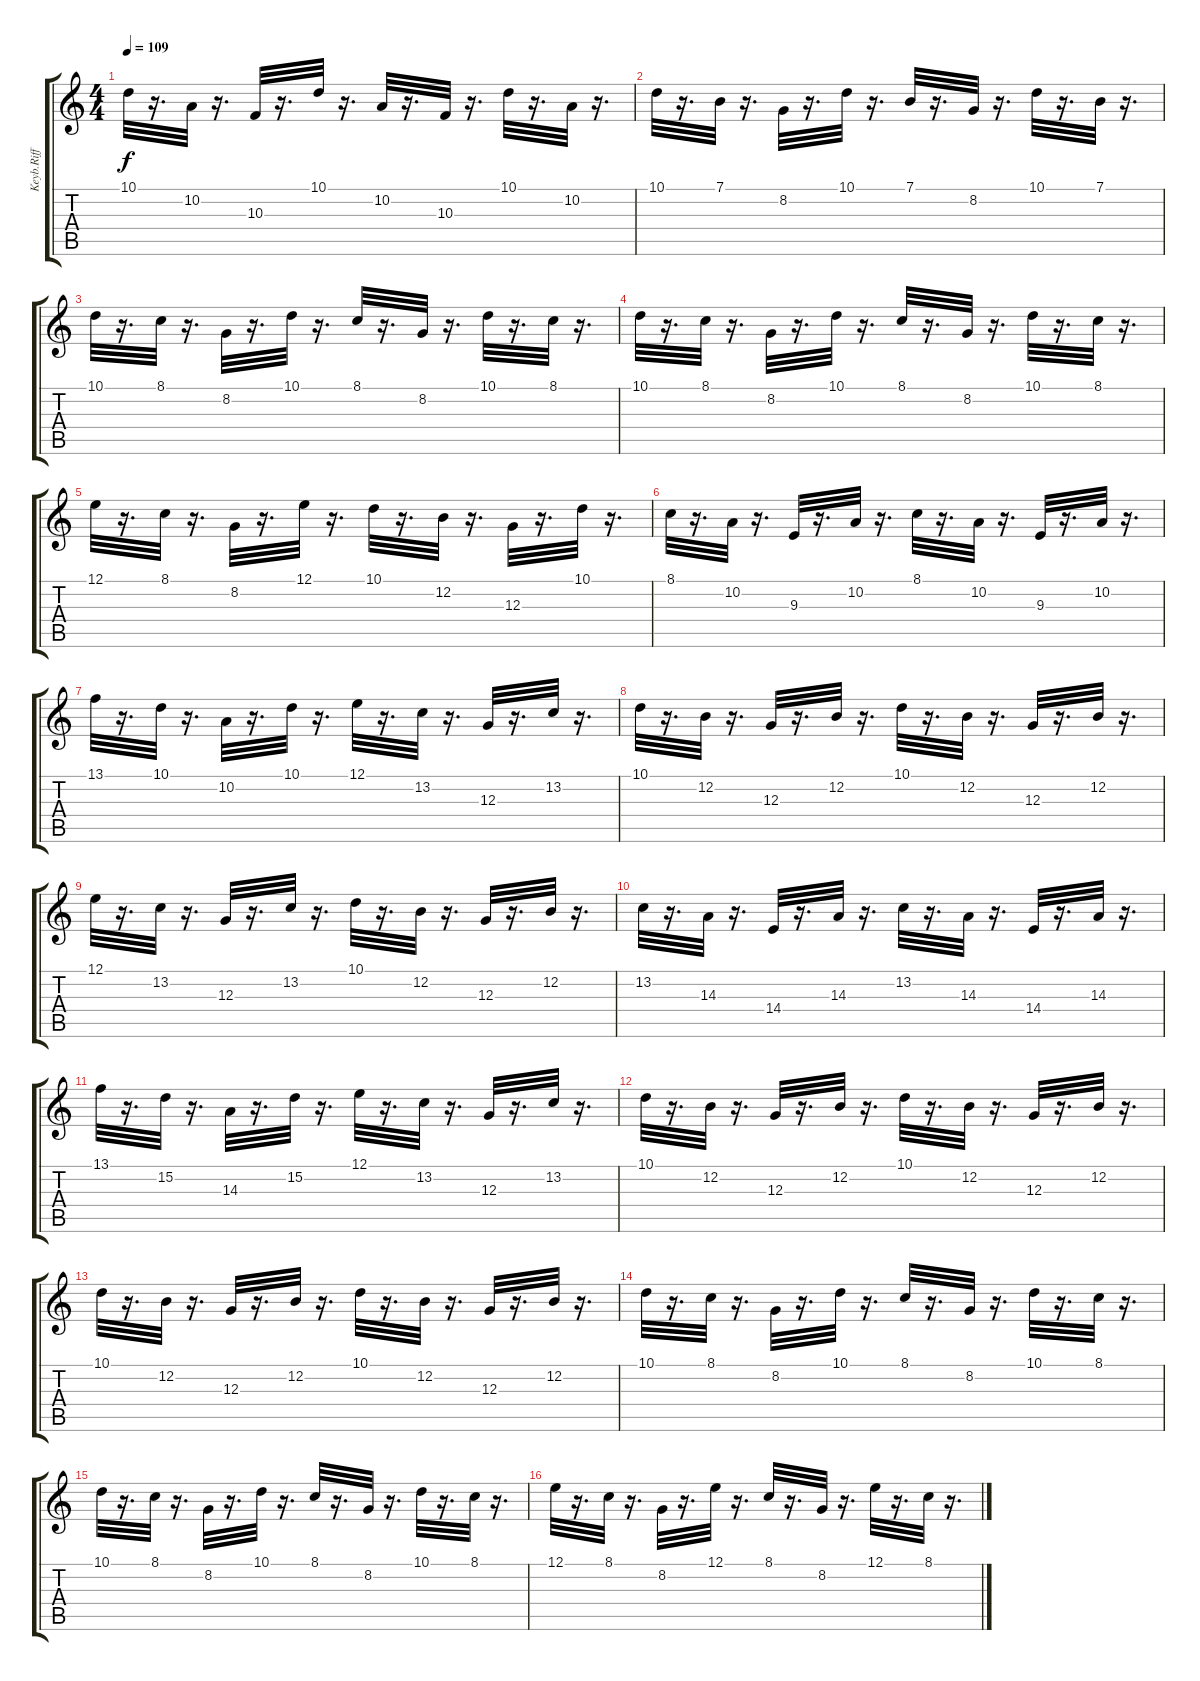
\track ("Keyb.Riff" "Keyb.Riff") {instrument fx4atmosphere}
\staff {score tabs}
\tuning (E4 B3 G3 D3 A2 E2) {hide}
\ts (4 4)
\tempo 109
\clef g2
\ks c
10.1.32{dy f} r.16{d} 10.2.32 r.16{d} 10.3.32 r.16{d} 10.1.32 r.16{d} 10.2.32 r.16{d} 10.3.32 r.16{d} 10.1.32 r.16{d} 10.2.32 r.16{d} |
10.1.32 r.16{d} 7.1.32 r.16{d} 8.2.32 r.16{d} 10.1.32 r.16{d} 7.1.32 r.16{d} 8.2.32 r.16{d} 10.1.32 r.16{d} 7.1.32 r.16{d} |
10.1.32 r.16{d} 8.1.32 r.16{d} 8.2.32 r.16{d} 10.1.32 r.16{d} 8.1.32 r.16{d} 8.2.32 r.16{d} 10.1.32 r.16{d} 8.1.32 r.16{d} |
10.1.32 r.16{d} 8.1.32 r.16{d} 8.2.32 r.16{d} 10.1.32 r.16{d} 8.1.32 r.16{d} 8.2.32 r.16{d} 10.1.32 r.16{d} 8.1.32 r.16{d} |
12.1.32 r.16{d} 8.1.32 r.16{d} 8.2.32 r.16{d} 12.1.32 r.16{d} 10.1.32 r.16{d} 12.2.32 r.16{d} 12.3.32 r.16{d} 10.1.32 r.16{d} |
8.1.32 r.16{d} 10.2.32 r.16{d} 9.3.32 r.16{d} 10.2.32 r.16{d} 8.1.32 r.16{d} 10.2.32 r.16{d} 9.3.32 r.16{d} 10.2.32 r.16{d} |
13.1.32 r.16{d} 10.1.32 r.16{d} 10.2.32 r.16{d} 10.1.32 r.16{d} 12.1.32 r.16{d} 13.2.32 r.16{d} 12.3.32 r.16{d} 13.2.32 r.16{d} |
10.1.32 r.16{d} 12.2.32 r.16{d} 12.3.32 r.16{d} 12.2.32 r.16{d} 10.1.32 r.16{d} 12.2.32 r.16{d} 12.3.32 r.16{d} 12.2.32 r.16{d} |
12.1.32 r.16{d} 13.2.32 r.16{d} 12.3.32 r.16{d} 13.2.32 r.16{d} 10.1.32 r.16{d} 12.2.32 r.16{d} 12.3.32 r.16{d} 12.2.32 r.16{d} |
13.2.32 r.16{d} 14.3.32 r.16{d} 14.4.32 r.16{d} 14.3.32 r.16{d} 13.2.32 r.16{d} 14.3.32 r.16{d} 14.4.32 r.16{d} 14.3.32 r.16{d} |
13.1.32 r.16{d} 15.2.32 r.16{d} 14.3.32 r.16{d} 15.2.32 r.16{d} 12.1.32 r.16{d} 13.2.32 r.16{d} 12.3.32 r.16{d} 13.2.32 r.16{d} |
10.1.32 r.16{d} 12.2.32 r.16{d} 12.3.32 r.16{d} 12.2.32 r.16{d} 10.1.32 r.16{d} 12.2.32 r.16{d} 12.3.32 r.16{d} 12.2.32 r.16{d} |
10.1.32 r.16{d} 12.2.32 r.16{d} 12.3.32 r.16{d} 12.2.32 r.16{d} 10.1.32 r.16{d} 12.2.32 r.16{d} 12.3.32 r.16{d} 12.2.32 r.16{d} |
10.1.32 r.16{d} 8.1.32 r.16{d} 8.2.32 r.16{d} 10.1.32 r.16{d} 8.1.32 r.16{d} 8.2.32 r.16{d} 10.1.32 r.16{d} 8.1.32 r.16{d} |
10.1.32 r.16{d} 8.1.32 r.16{d} 8.2.32 r.16{d} 10.1.32 r.16{d} 8.1.32 r.16{d} 8.2.32 r.16{d} 10.1.32 r.16{d} 8.1.32 r.16{d} |
12.1.32 r.16{d} 8.1.32 r.16{d} 8.2.32 r.16{d} 12.1.32 r.16{d} 8.1.32 r.16{d} 8.2.32 r.16{d} 12.1.32 r.16{d} 8.1.32 r.16{d}
